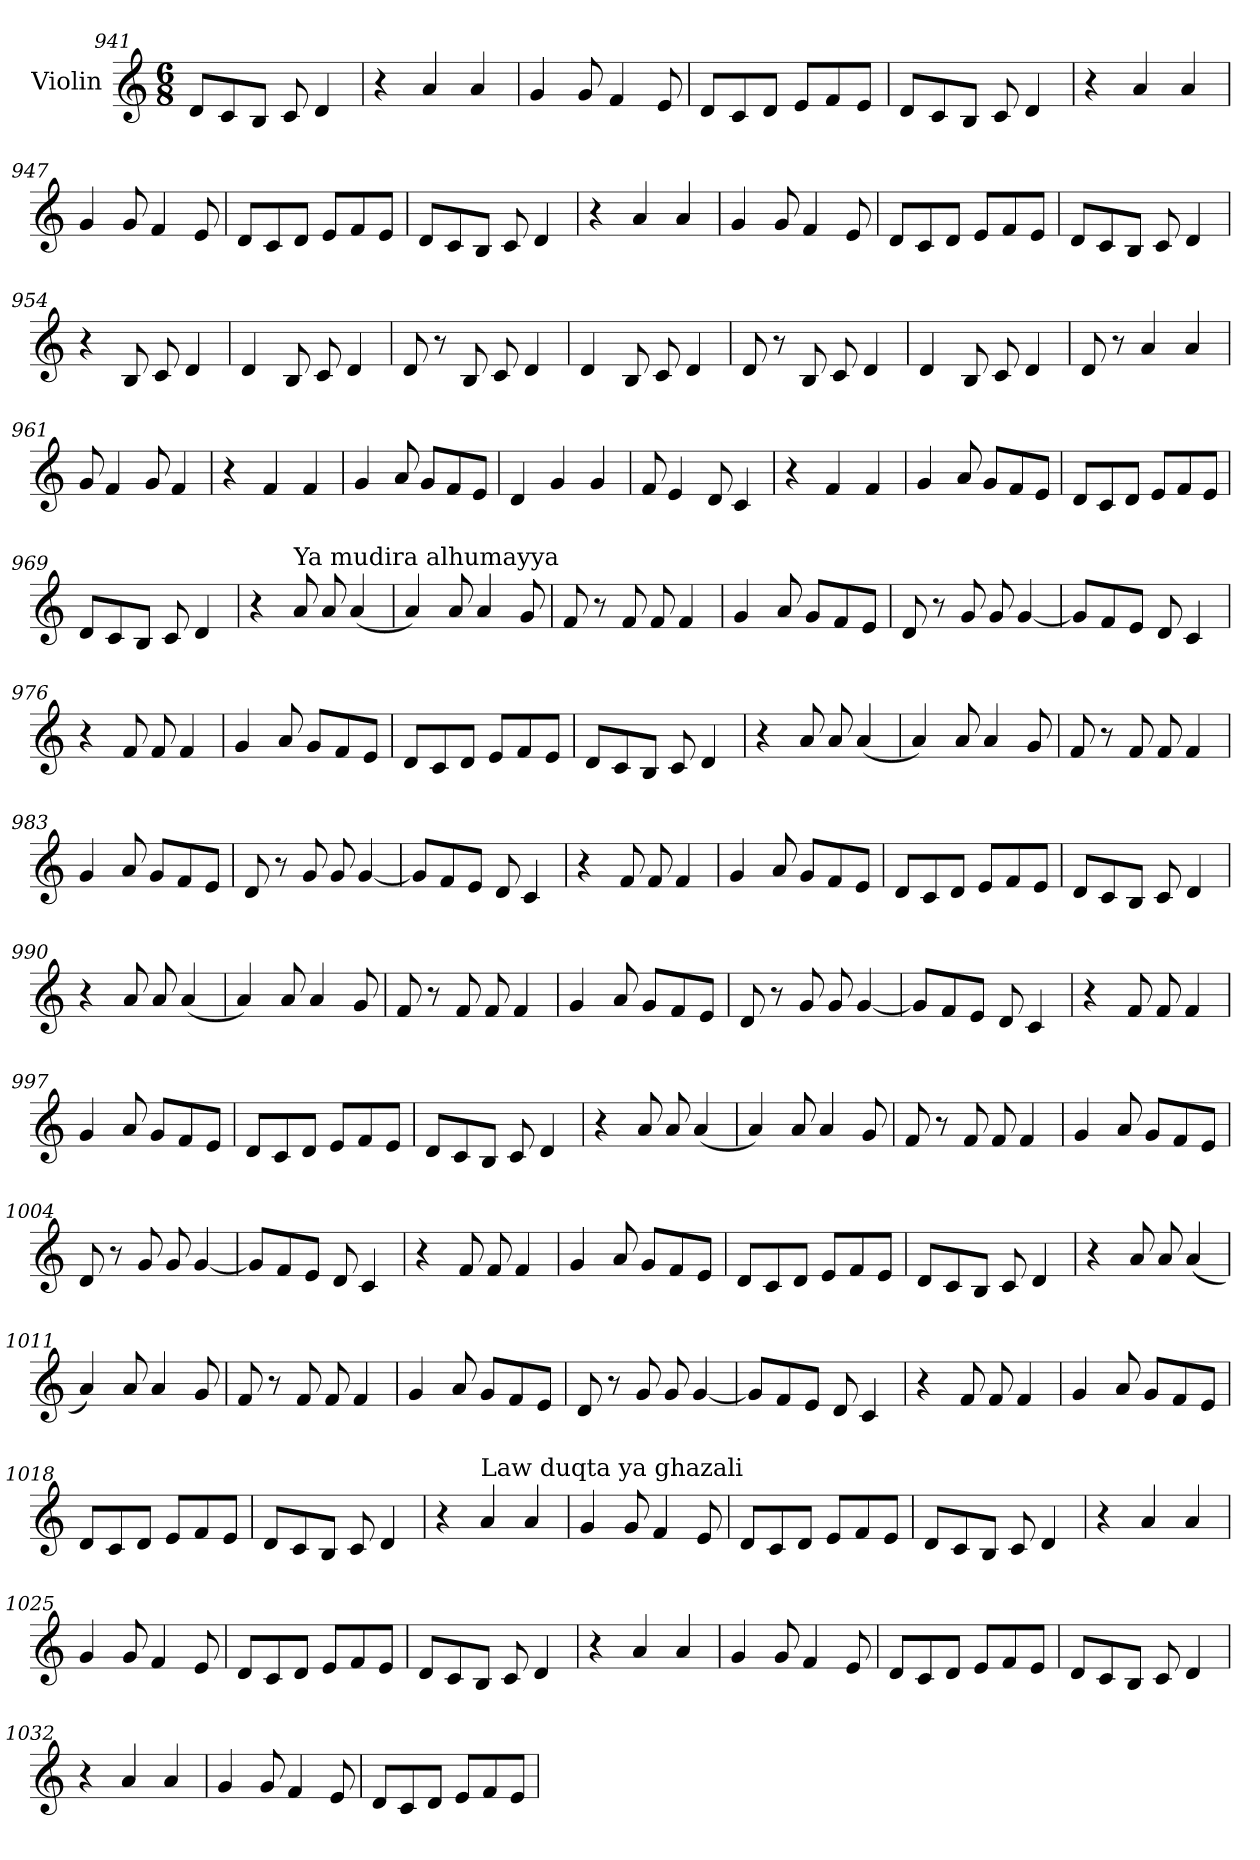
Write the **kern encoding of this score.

**kern
*part1
*staff1
*I"Violin
*clefG2
*k[]
*M6/8
=941
8d/L
8c/
8B/J
8c/
4d/
=942
4r
4a/
4a/
=943
4g/
8g/
4f/
8e/
=944
8d/L
8c/
8d/J
8e/L
8f/
8e/J
!!LO:LB:g=z
=945
8d/L
8c/
8B/J
8c/
4d/
=946
4r
4a/
4a/
=947
4g/
8g/
4f/
8e/
=948
8d/L
8c/
8d/J
8e/L
8f/
8e/J
=949
8d/L
8c/
8B/J
8c/
4d/
=950
4r
4a/
4a/
!!LO:LB:g=z
=951
4g/
8g/
4f/
8e/
=952
8d/L
8c/
8d/J
8e/L
8f/
8e/J
=953
8d/L
8c/
8B/J
8c/
4d/
=954
4r
8B/
8c/
4d/
=955
4d/
8B/
8c/
4d/
=956
8d/
8r
8B/
8c/
4d/
!!LO:LB:g=z
=957
4d/
8B/
8c/
4d/
=958
8d/
8r
8B/
8c/
4d/
=959
4d/
8B/
8c/
4d/
=960
8d/
8r
4a/
4a/
=961
8g/
4f/
8g/
4f/
=962
4r
4f/
4f/
!!LO:LB:g=z
=963
4g/
8a/
8g/L
8f/
8e/J
=964
4d/
4g/
4g/
=965
8f/
4e/
8d/
4c/
=966
4r
4f/
4f/
=967
4g/
8a/
8g/L
8f/
8e/J
=968
8d/L
8c/
8d/J
8e/L
8f/
8e/J
!!LO:LB:g=z
=969
8d/L
8c/
8B/J
8c/
4d/
=970
*MM120
4r
!LO:TX:a:t=Ya mudira alhumayya
8a/
8a/
(<4a/
=971
4a/)
8a/
4a/
8g/
=972
8f/
8r
8f/
8f/
4f/
=973
4g/
8a/
8g/L
8f/
8e/J
=974
8d/
8r
8g/
8g/
[4g/
!!LO:LB:g=z
=975
8g/L]
8f/
8e/J
8d/
4c/
=976
4r
8f/
8f/
4f/
=977
4g/
8a/
8g/L
8f/
8e/J
=978
8d/L
8c/
8d/J
8e/L
8f/
8e/J
=979
8d/L
8c/
8B/J
8c/
4d/
=980
4r
8a/
8a/
(<4a/
!!LO:PB:g=z
=981
4a/)
8a/
4a/
8g/
=982
8f/
8r
8f/
8f/
4f/
=983
4g/
8a/
8g/L
8f/
8e/J
=984
8d/
8r
8g/
8g/
[4g/
=985
8g/L]
8f/
8e/J
8d/
4c/
=986
4r
8f/
8f/
4f/
!!LO:LB:g=z
=987
4g/
8a/
8g/L
8f/
8e/J
=988
8d/L
8c/
8d/J
8e/L
8f/
8e/J
=989
8d/L
8c/
8B/J
8c/
4d/
=990
4r
8a/
8a/
(<4a/
=991
4a/)
8a/
4a/
8g/
=992
8f/
8r
8f/
8f/
4f/
!!LO:LB:g=z
=993
4g/
8a/
8g/L
8f/
8e/J
=994
8d/
8r
8g/
8g/
[4g/
=995
8g/L]
8f/
8e/J
8d/
4c/
=996
4r
8f/
8f/
4f/
=997
4g/
8a/
8g/L
8f/
8e/J
=998
8d/L
8c/
8d/J
8e/L
8f/
8e/J
!!LO:LB:g=z
=999
8d/L
8c/
8B/J
8c/
4d/
=1000
4r
8a/
8a/
(<4a/
=1001
4a/)
8a/
4a/
8g/
=1002
8f/
8r
8f/
8f/
4f/
=1003
4g/
8a/
8g/L
8f/
8e/J
=1004
8d/
8r
8g/
8g/
[4g/
!!LO:LB:g=z
=1005
8g/L]
8f/
8e/J
8d/
4c/
=1006
4r
8f/
8f/
4f/
=1007
4g/
8a/
8g/L
8f/
8e/J
=1008
8d/L
8c/
8d/J
8e/L
8f/
8e/J
=1009
8d/L
8c/
8B/J
8c/
4d/
=1010
4r
8a/
8a/
(<4a/
!!LO:LB:g=z
=1011
4a/)
8a/
4a/
8g/
=1012
8f/
8r
8f/
8f/
4f/
=1013
4g/
8a/
8g/L
8f/
8e/J
=1014
8d/
8r
8g/
8g/
[4g/
=1015
8g/L]
8f/
8e/J
8d/
4c/
=1016
4r
8f/
8f/
4f/
!!LO:LB:g=z
=1017
4g/
8a/
8g/L
8f/
8e/J
=1018
8d/L
8c/
8d/J
8e/L
8f/
8e/J
=1019
8d/L
8c/
8B/J
8c/
4d/
=1020
4r
!LO:TX:a:t=Law duqta ya ghazali
4a/
4a/
=1021
4g/
8g/
4f/
8e/
=1022
8d/L
8c/
8d/J
8e/L
8f/
8e/J
!!LO:LB:g=z
=1023
8d/L
8c/
8B/J
8c/
4d/
=1024
4r
4a/
4a/
=1025
4g/
8g/
4f/
8e/
=1026
8d/L
8c/
8d/J
8e/L
8f/
8e/J
=1027
8d/L
8c/
8B/J
8c/
4d/
=1028
4r
4a/
4a/
!!LO:PB:g=z
=1029
4g/
8g/
4f/
8e/
=1030
8d/L
8c/
8d/J
8e/L
8f/
8e/J
=1031
8d/L
8c/
8B/J
8c/
4d/
=1032
4r
4a/
4a/
=1033
4g/
8g/
4f/
8e/
=1034
8d/L
8c/
8d/J
8e/L
8f/
8e/J
=
*-
